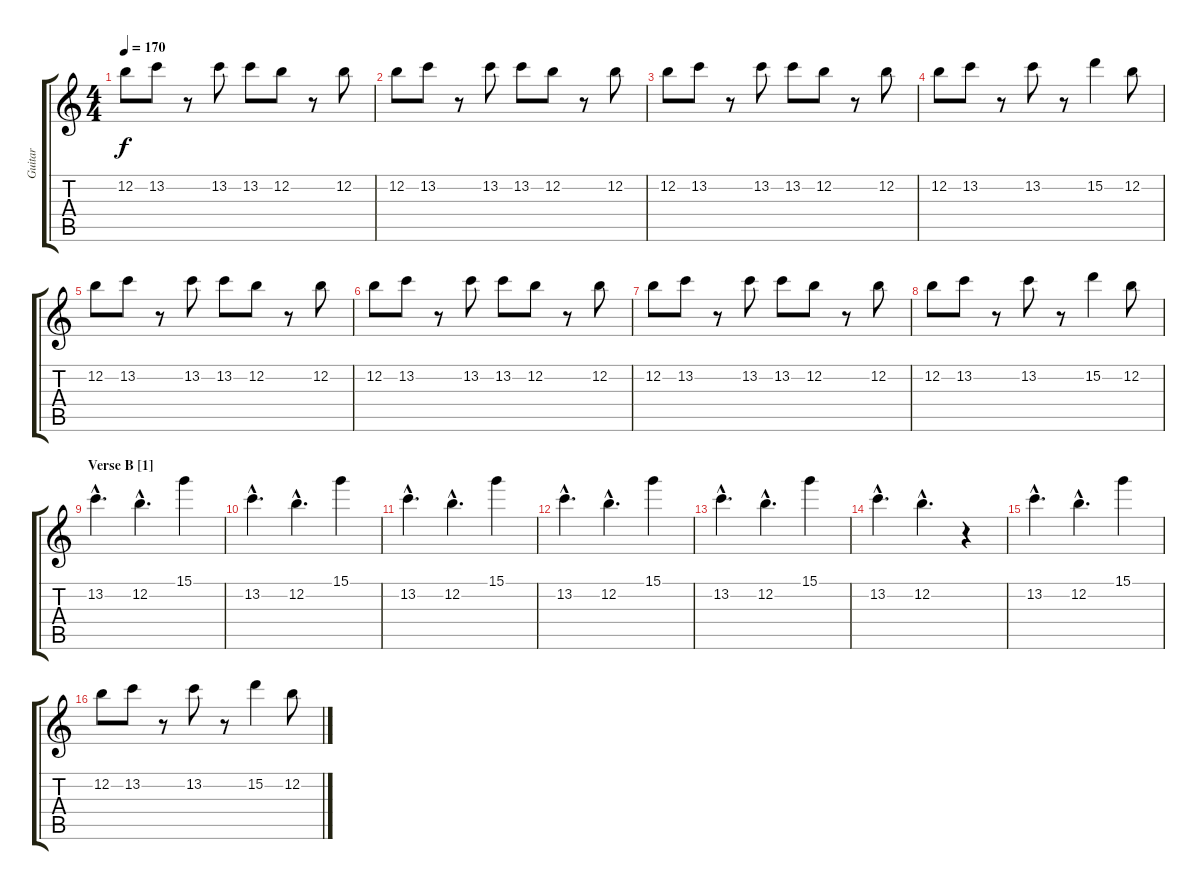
\track ("Guitar" "Guitar") {instrument overdrivenguitar}
\staff {score tabs}
\tuning (E4 B3 G3 D3 A2 E2) {hide}
\ts (4 4)
\tempo 170
\clef g2
\ks c
12.2.8{dy f} 13.2.8 r.8 13.2.8 13.2.8 12.2.8 r.8 12.2.8 |
12.2.8 13.2.8 r.8 13.2.8 13.2.8 12.2.8 r.8 12.2.8 |
12.2.8 13.2.8 r.8 13.2.8 13.2.8 12.2.8 r.8 12.2.8 |
12.2.8 13.2.8 r.8 13.2.8 r.8 15.2.4 12.2.8 |
12.2.8 13.2.8 r.8 13.2.8 13.2.8 12.2.8 r.8 12.2.8 |
12.2.8 13.2.8 r.8 13.2.8 13.2.8 12.2.8 r.8 12.2.8 |
12.2.8 13.2.8 r.8 13.2.8 13.2.8 12.2.8 r.8 12.2.8 |
12.2.8 13.2.8 r.8 13.2.8 r.8 15.2.4 12.2.8 |
\section ("" "Verse B [1]")
13.2{hac}.4{d} 12.2{hac}.4{d} 15.1.4 |
13.2{hac}.4{d} 12.2{hac}.4{d} 15.1.4 |
13.2{hac}.4{d} 12.2{hac}.4{d} 15.1.4 |
13.2{hac}.4{d} 12.2{hac}.4{d} 15.1.4 |
13.2{hac}.4{d} 12.2{hac}.4{d} 15.1.4 |
13.2{hac}.4{d} 12.2{hac}.4{d} r.4 |
13.2{hac}.4{d} 12.2{hac}.4{d} 15.1.4 |
12.2.8 13.2.8 r.8 13.2.8 r.8 15.2.4 12.2.8
